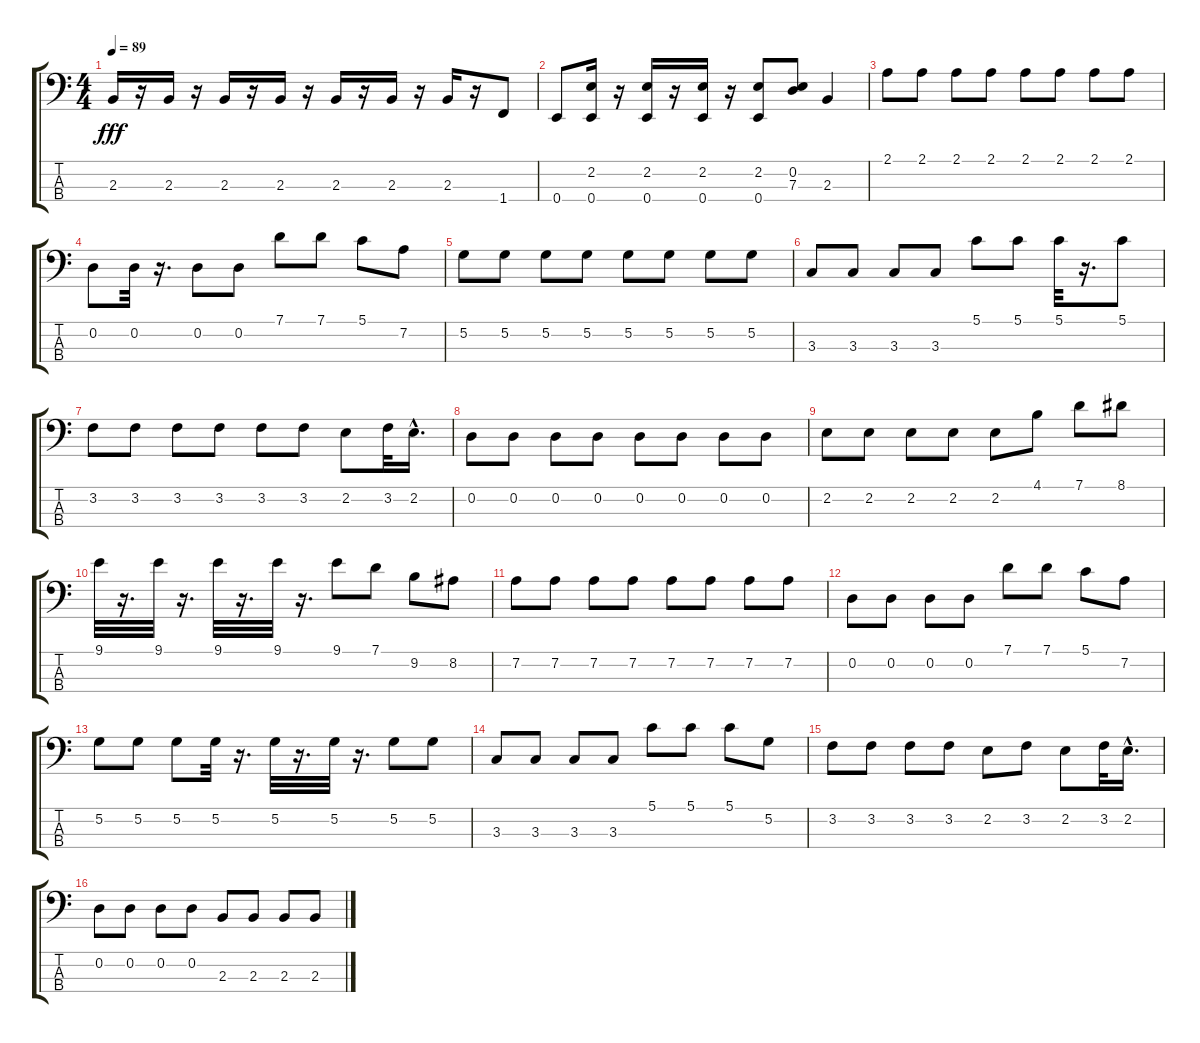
\track "" {instrument electricbassfinger}
\staff {score tabs}
\tuning (G2 D2 A1 E1) {hide}
\ts (4 4)
\tempo 89
\clef f4
\ks c
2.3.16{dy fff} r.16 2.3.16 r.16 2.3.16 r.16 2.3.16 r.16 2.3.16 r.16 2.3.16 r.16 2.3.16 r.16 1.4.8 |
0.4.8 (2.2 0.4).16 r.16 (2.2 0.4).16{instrument electricbassfinger} r.16 (2.2 0.4).16 r.16 (2.2 0.4).8 (0.2 7.3).8 2.3.4 |
2.1.8 2.1.8 2.1.8 2.1.8 2.1.8 2.1.8 2.1.8 2.1.8 |
0.2.8 0.2.32 r.16{d} 0.2.8 0.2.8 7.1.8 7.1.8 5.1.8 7.2.8 |
5.2.8 5.2.8 5.2.8 5.2.8 5.2.8 5.2.8 5.2.8 5.2.8 |
3.3.8 3.3.8 3.3.8 3.3.8 5.1.8 5.1.8 5.1.32 r.16{d} 5.1.8 |
3.2.8 3.2.8 3.2.8 3.2.8 3.2.8 3.2.8 2.2.8 3.2.32 2.2{hac}.16{d} |
0.2.8 0.2.8 0.2.8 0.2.8 0.2.8 0.2.8 0.2.8 0.2.8 |
2.2.8 2.2.8 2.2.8 2.2.8 2.2.8 4.1.8 7.1.8 8.1.8 |
9.1.32 r.16{d} 9.1.32 r.16{d} 9.1.32 r.16{d} 9.1.32 r.16{d} 9.1.8 7.1.8 9.2.8 8.2.8 |
7.2.8 7.2.8 7.2.8 7.2.8 7.2.8 7.2.8 7.2.8 7.2.8 |
0.2.8 0.2.8 0.2.8 0.2.8 7.1.8 7.1.8 5.1.8 7.2.8 |
5.2.8 5.2.8 5.2.8 5.2.32 r.16{d} 5.2.32 r.16{d} 5.2.32 r.16{d} 5.2.8 5.2.8 |
3.3.8 3.3.8 3.3.8 3.3.8 5.1.8 5.1.8 5.1.8 5.2.8 |
3.2.8 3.2.8 3.2.8 3.2.8 2.2.8 3.2.8 2.2.8 3.2.32 2.2{hac}.16{d} |
0.2.8 0.2.8 0.2.8 0.2.8 2.3.8 2.3.8 2.3.8 2.3.8
